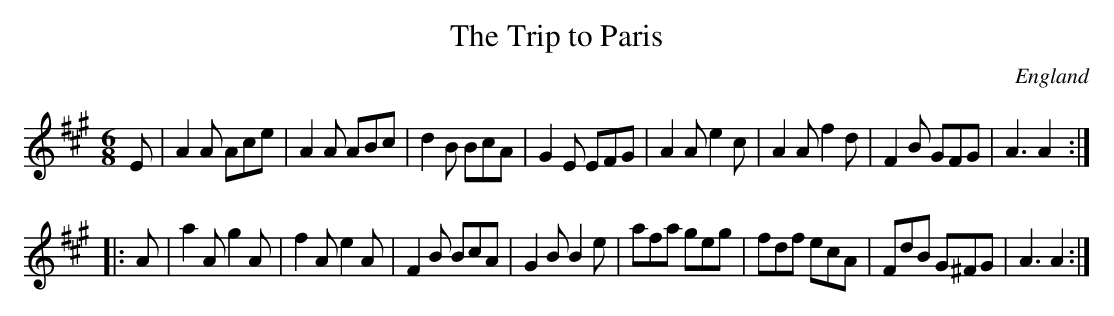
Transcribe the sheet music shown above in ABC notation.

X:1
T:Trip to Paris, The
O:England
M:6/8
K:A
E| \
A2A Ace | A2A ABc | d2B BcA | G2E EFG | \
A2A e2c | A2A f2d | F2B GFG | A3 A2 :|*
|:A|\
a2A g2A | f2A e2A | F2B BcA | G2B B2e |\
afa geg | fdf ecA | FdB G^FG | A3 A2:|**
